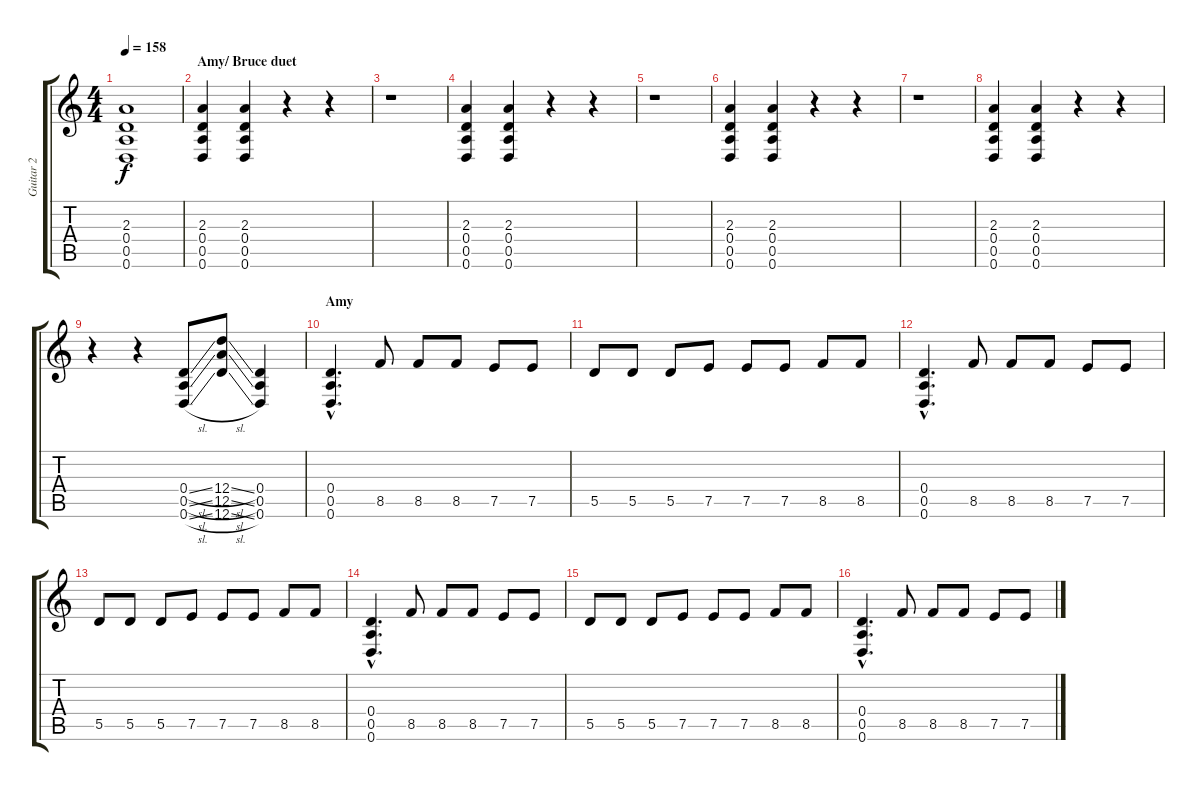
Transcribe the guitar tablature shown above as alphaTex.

\track ("Guitar 2" "Guitar 2") {instrument distortionguitar}
\staff {score tabs}
\tuning (E4 B3 G3 D3 A2 D2) {hide}
\ts (4 4)
\tempo 158
\clef g2
\ks c
(2.3{t} 0.4{t} 0.5{t} 0.6{t}).1{dy f} |
\section ("" "Amy/ Bruce duet")
(2.3 0.4 0.5 0.6).4 (2.3 0.4 0.5 0.6).4 r.4 r.4 |
r.1 |
(2.3 0.4 0.5 0.6).4 (2.3 0.4 0.5 0.6).4 r.4 r.4 |
r.1 |
(2.3 0.4 0.5 0.6).4 (2.3 0.4 0.5 0.6).4 r.4 r.4 |
r.1 |
(2.3 0.4 0.5 0.6).4 (2.3 0.4 0.5 0.6).4 r.4 r.4 |
r.4 r.4 (0.4{sl} 0.5{sl} 0.6{sl}).8 (12.4{sl} 12.5{sl} 12.6{sl}).8 (0.4 0.5 0.6).4 |
\section ("" "Amy")
(0.4{hac} 0.5{hac} 0.6{hac}).4{d} 8.5.8 8.5.8 8.5.8 7.5.8 7.5.8 |
5.5.8 5.5.8 5.5.8 7.5.8 7.5.8 7.5.8 8.5.8 8.5.8 |
(0.4{hac} 0.5{hac} 0.6{hac}).4{d} 8.5.8 8.5.8 8.5.8 7.5.8 7.5.8 |
5.5.8 5.5.8 5.5.8 7.5.8 7.5.8 7.5.8 8.5.8 8.5.8 |
(0.4{hac} 0.5{hac} 0.6{hac}).4{d} 8.5.8 8.5.8 8.5.8 7.5.8 7.5.8 |
5.5.8 5.5.8 5.5.8 7.5.8 7.5.8 7.5.8 8.5.8 8.5.8 |
(0.4{hac} 0.5{hac} 0.6{hac}).4{d} 8.5.8 8.5.8 8.5.8 7.5.8 7.5.8
